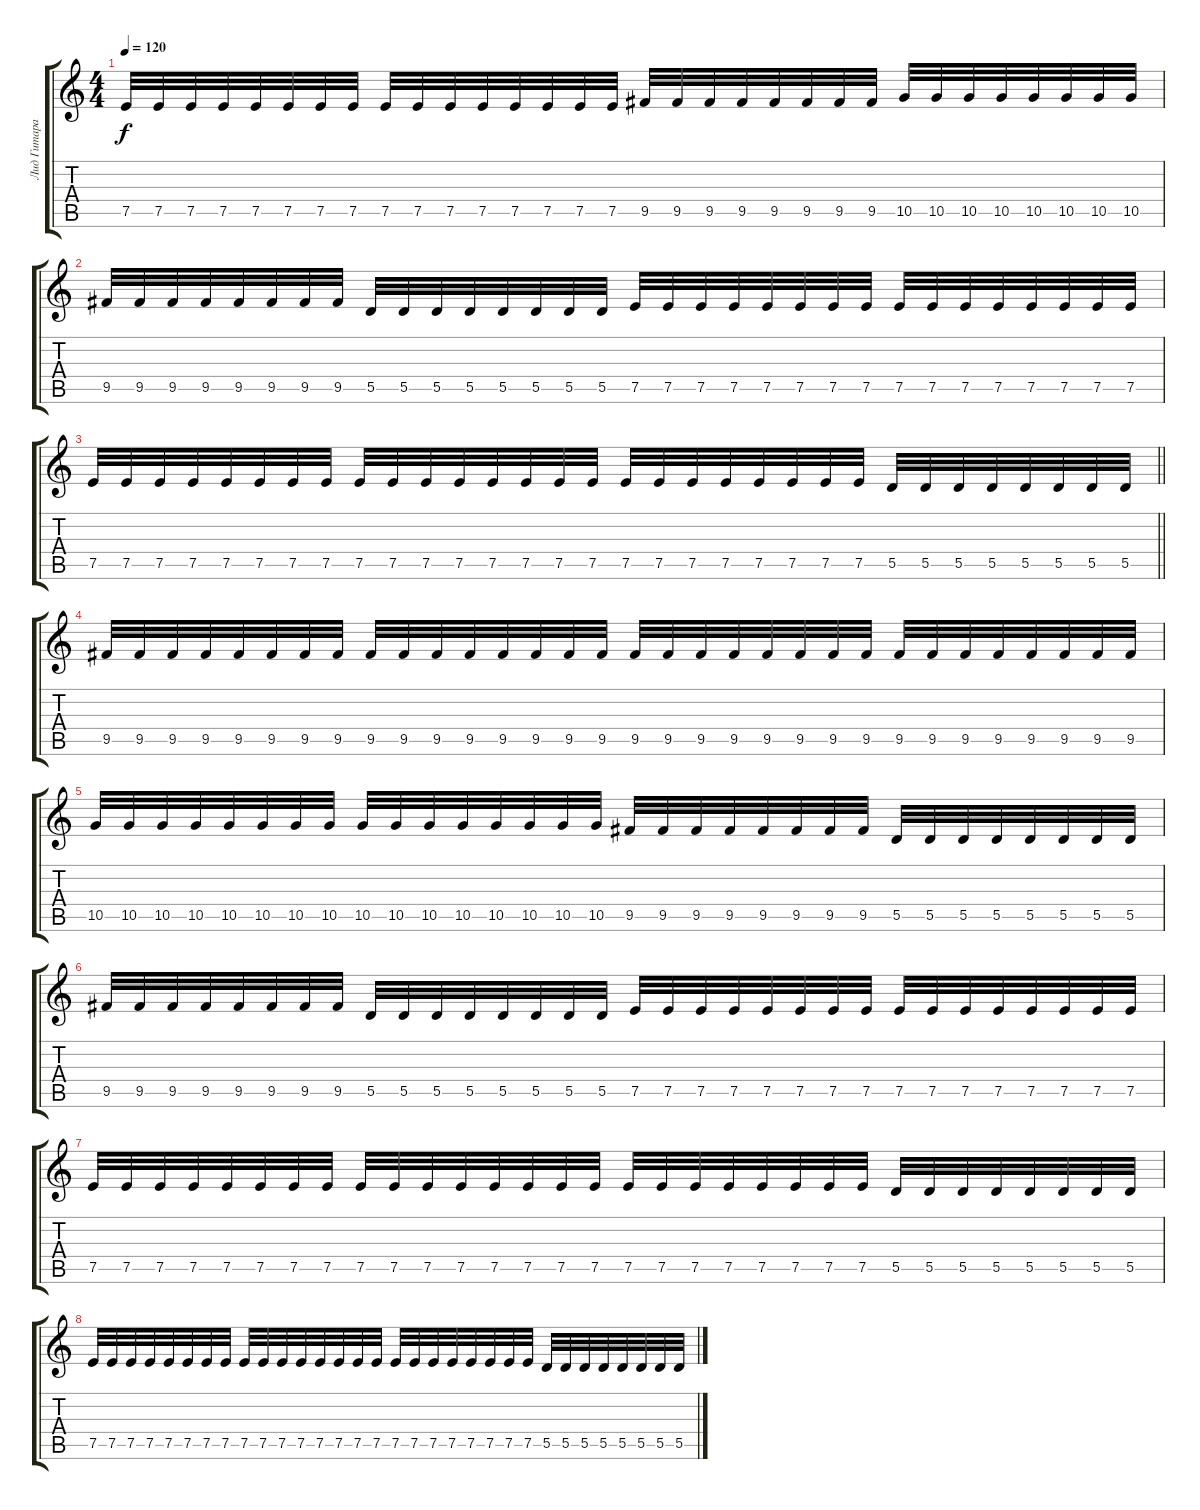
\track ("Лид Гитара" "Лид Гитара") {instrument overdrivenguitar}
\staff {score tabs}
\tuning (E4 B3 G3 D3 A2 E2) {hide}
\ts (4 4)
\tempo 120
\clef g2
\ks c
7.5.32{dy f} 7.5.32 7.5.32 7.5.32 7.5.32 7.5.32 7.5.32 7.5.32 7.5.32 7.5.32 7.5.32 7.5.32 7.5.32 7.5.32 7.5.32 7.5.32 9.5.32 9.5.32 9.5.32 9.5.32 9.5.32 9.5.32 9.5.32 9.5.32 10.5.32 10.5.32 10.5.32 10.5.32 10.5.32 10.5.32 10.5.32 10.5.32 |
9.5.32 9.5.32 9.5.32 9.5.32 9.5.32 9.5.32 9.5.32 9.5.32 5.5.32 5.5.32 5.5.32 5.5.32 5.5.32 5.5.32 5.5.32 5.5.32 7.5.32 7.5.32 7.5.32 7.5.32 7.5.32 7.5.32 7.5.32 7.5.32 7.5.32 7.5.32 7.5.32 7.5.32 7.5.32 7.5.32 7.5.32 7.5.32 |
\barLineRight lightlight
7.5.32 7.5.32 7.5.32 7.5.32 7.5.32 7.5.32 7.5.32 7.5.32 7.5.32 7.5.32 7.5.32 7.5.32 7.5.32 7.5.32 7.5.32 7.5.32 7.5.32 7.5.32 7.5.32 7.5.32 7.5.32 7.5.32 7.5.32 7.5.32 5.5.32 5.5.32 5.5.32 5.5.32 5.5.32 5.5.32 5.5.32 5.5.32 |
9.5.32 9.5.32 9.5.32 9.5.32 9.5.32 9.5.32 9.5.32 9.5.32 9.5.32 9.5.32 9.5.32 9.5.32 9.5.32 9.5.32 9.5.32 9.5.32 9.5.32 9.5.32 9.5.32 9.5.32 9.5.32 9.5.32 9.5.32 9.5.32 9.5.32 9.5.32 9.5.32 9.5.32 9.5.32 9.5.32 9.5.32 9.5.32 |
10.5.32 10.5.32 10.5.32 10.5.32 10.5.32 10.5.32 10.5.32 10.5.32 10.5.32 10.5.32 10.5.32 10.5.32 10.5.32 10.5.32 10.5.32 10.5.32 9.5.32 9.5.32 9.5.32 9.5.32 9.5.32 9.5.32 9.5.32 9.5.32 5.5.32 5.5.32 5.5.32 5.5.32 5.5.32 5.5.32 5.5.32 5.5.32 |
9.5.32 9.5.32 9.5.32 9.5.32 9.5.32 9.5.32 9.5.32 9.5.32 5.5.32 5.5.32 5.5.32 5.5.32 5.5.32 5.5.32 5.5.32 5.5.32 7.5.32 7.5.32 7.5.32 7.5.32 7.5.32 7.5.32 7.5.32 7.5.32 7.5.32 7.5.32 7.5.32 7.5.32 7.5.32 7.5.32 7.5.32 7.5.32 |
7.5.32 7.5.32 7.5.32 7.5.32 7.5.32 7.5.32 7.5.32 7.5.32 7.5.32 7.5.32 7.5.32 7.5.32 7.5.32 7.5.32 7.5.32 7.5.32 7.5.32 7.5.32 7.5.32 7.5.32 7.5.32 7.5.32 7.5.32 7.5.32 5.5.32 5.5.32 5.5.32 5.5.32 5.5.32 5.5.32 5.5.32 5.5.32 |
7.5.32 7.5.32 7.5.32 7.5.32 7.5.32 7.5.32 7.5.32 7.5.32 7.5.32 7.5.32 7.5.32 7.5.32 7.5.32 7.5.32 7.5.32 7.5.32 7.5.32 7.5.32 7.5.32 7.5.32 7.5.32 7.5.32 7.5.32 7.5.32 5.5.32 5.5.32 5.5.32 5.5.32 5.5.32 5.5.32 5.5.32 5.5.32
